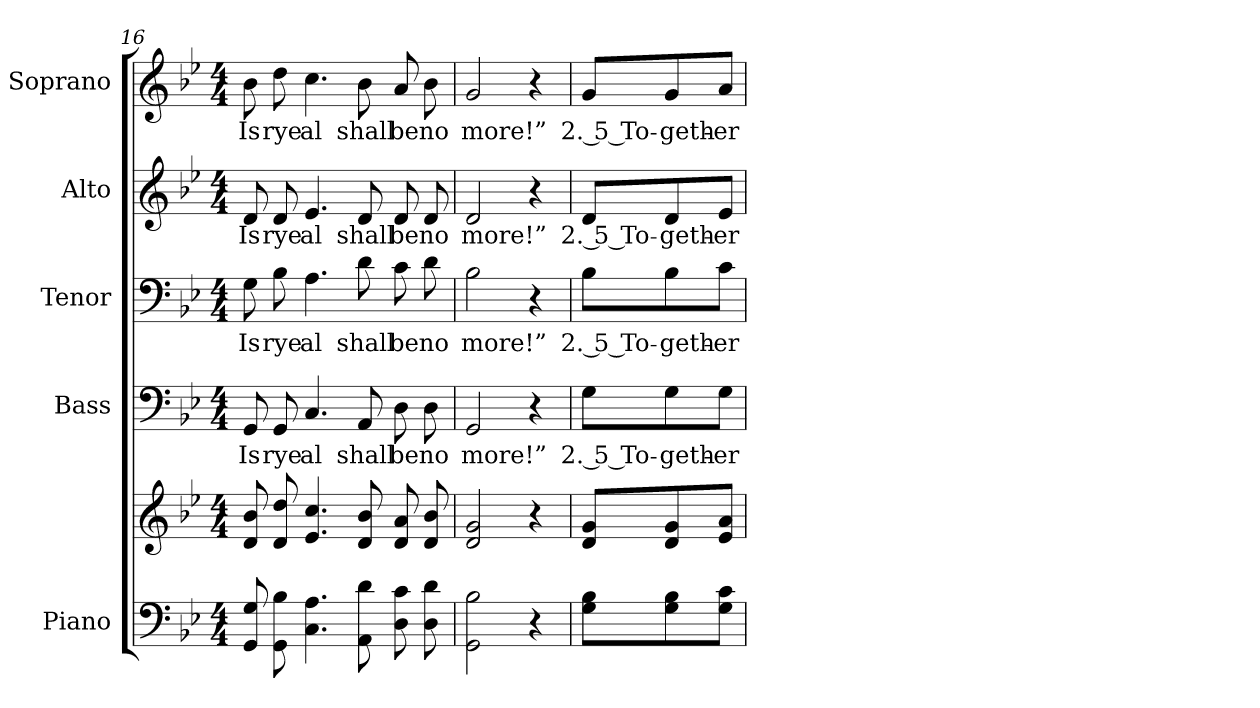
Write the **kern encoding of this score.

**kern	**kern	**kern	**text	**kern	**text	**kern	**text	**kern	**text
*part5	*part5	*part4	*part4	*part3	*part3	*part2	*part2	*part1	*part1
*staff6	*staff5	*staff4	*staff4	*staff3	*staff3	*staff2	*staff2	*staff1	*staff1
*I"Piano	*	*I"Bass	*	*I"Tenor	*	*I"Alto	*	*I"Soprano	*
*I'Pno.	*	*I'B.	*	*I'T.	*	*I'A.	*	*I'S.	*
!!LO:PB:g=z
*clefF4	*clefG2	*clefF4	*	*clefF4	*	*clefG2	*	*clefG2	*
*k[b-e-]	*k[b-e-]	*k[b-e-]	*	*k[b-e-]	*	*k[b-e-]	*	*k[b-e-]	*
*B-:	*B-:	*B-:	*	*B-:	*	*B-:	*	*B-:	*
*M4/4	*M4/4	*M4/4	*	*M4/4	*	*M4/4	*	*M4/4	*
=16	=16	=16	=16	=16	=16	=16	=16	=16	=16
!	!	!	!LO:LY:b:color=#000000	!	!	!	!	!	!
!	!	!	!	!	!LO:LY:b:color=#000000	!	!	!	!
!	!	!	!	!	!	!	!LO:LY:b:color=#000000	!	!
!	!	!	!	!	!	!	!	!	!LO:LY:b:color=#000000
8GGi/ 8Gi	8di/ 8b-i	8GGi/	Is	8Gi\	Is	8di/	Is	8b-i\	Is
!	!	!	!LO:LY:b:color=#000000	!	!	!	!	!	!
!	!	!	!	!	!LO:LY:b:color=#000000	!	!	!	!
!	!	!	!	!	!	!	!LO:LY:b:color=#000000	!	!
!	!	!	!	!	!	!	!	!	!LO:LY:b:color=#000000
8GGi\ 8B-i	8di/ 8ddi	8GGi/	rye	8B-i\	rye	8di/	rye	8ddi\	rye
!	!	!	!LO:LY:b:color=#000000	!	!	!	!	!	!
!	!	!	!	!	!LO:LY:b:color=#000000	!	!	!	!
!	!	!	!	!	!	!	!LO:LY:b:color=#000000	!	!
!	!	!	!	!	!	!	!	!	!LO:LY:b:color=#000000
4.Ci\ 4.Ai	4.e-i/ 4.cci	4.Ci/	al	4.Ai\	al	4.e-i/	al	4.cci\	al
!	!	!	!LO:LY:b:color=#000000	!	!	!	!	!	!
!	!	!	!	!	!LO:LY:b:color=#000000	!	!	!	!
!	!	!	!	!	!	!	!LO:LY:b:color=#000000	!	!
!	!	!	!	!	!	!	!	!	!LO:LY:b:color=#000000
8AAi\ 8di	8di/ 8b-i	8AAi/	shall	8di\	shall	8di/	shall	8b-i\	shall
!	!	!	!LO:LY:b:color=#000000	!	!	!	!	!	!
!	!	!	!	!	!LO:LY:b:color=#000000	!	!	!	!
!	!	!	!	!	!	!	!LO:LY:b:color=#000000	!	!
!	!	!	!	!	!	!	!	!	!LO:LY:b:color=#000000
8Di\ 8ci	8di/ 8ai	8Di\	be	8ci\	be	8di/	be	8ai/	be
!	!	!	!LO:LY:b:color=#000000	!	!	!	!	!	!
!	!	!	!	!	!LO:LY:b:color=#000000	!	!	!	!
!	!	!	!	!	!	!	!LO:LY:b:color=#000000	!	!
!	!	!	!	!	!	!	!	!	!LO:LY:b:color=#000000
8Di\ 8di	8di/ 8b-i	8Di\	no	8di\	no	8di/	no	8b-i\	no
=17	=17	=17	=17	=17	=17	=17	=17	=17	=17
!	!	!	!LO:LY:b:color=#000000	!	!	!	!	!	!
!	!	!	!	!	!LO:LY:b:color=#000000	!	!	!	!
!	!	!	!	!	!	!	!LO:LY:b:color=#000000	!	!
!	!	!	!	!	!	!	!	!	!LO:LY:b:color=#000000
2GGi\ 2B-i	2di/ 2gi	2GGi/	more!”	2B-i\	more!”	2di/	more!”	2gi/	more!”
4r	4r	4r	.	4r	.	4r	.	4r	.
!!LO:PB:g=z
=18	=18	=18	=18	=18	=18	=18	=18	=18	=18
!	!	!	!LO:LY:b:color=#000000	!	!	!	!	!	!
!	!	!	!	!	!LO:LY:b:color=#000000	!	!	!	!
!	!	!	!	!	!	!	!LO:LY:b:color=#000000	!	!
!	!	!	!	!	!	!	!	!	!LO:LY:b:color=#000000
8Gi\ 8B-iL	8di/ 8giL	8Gi\L	2. 5 To-	8B-i\L	2. 5 To-	8di/L	2. 5 To-	8gi/L	2. 5 To-
!	!	!	!LO:LY:b:color=#000000	!	!	!	!	!	!
!	!	!	!	!	!LO:LY:b:color=#000000	!	!	!	!
!	!	!	!	!	!	!	!LO:LY:b:color=#000000	!	!
!	!	!	!	!	!	!	!	!	!LO:LY:b:color=#000000
8Gi\ 8B-i	8di/ 8gi	8Gi\	-geth-	8B-i\	-geth-	8di/	-geth-	8gi/	-geth-
!	!	!	!LO:LY:b:color=#000000	!	!	!	!	!	!
!	!	!	!	!	!LO:LY:b:color=#000000	!	!	!	!
!	!	!	!	!	!	!	!LO:LY:b:color=#000000	!	!
!	!	!	!	!	!	!	!	!	!LO:LY:b:color=#000000
8Gi\ 8ciJ	8e-i/ 8aiJ	8Gi\J	-er	8ci\J	-er	8e-i/J	-er	8ai/J	-er
=	=	=	=	=	=	=	=	=	=
*-	*-	*-	*-	*-	*-	*-	*-	*-	*-
